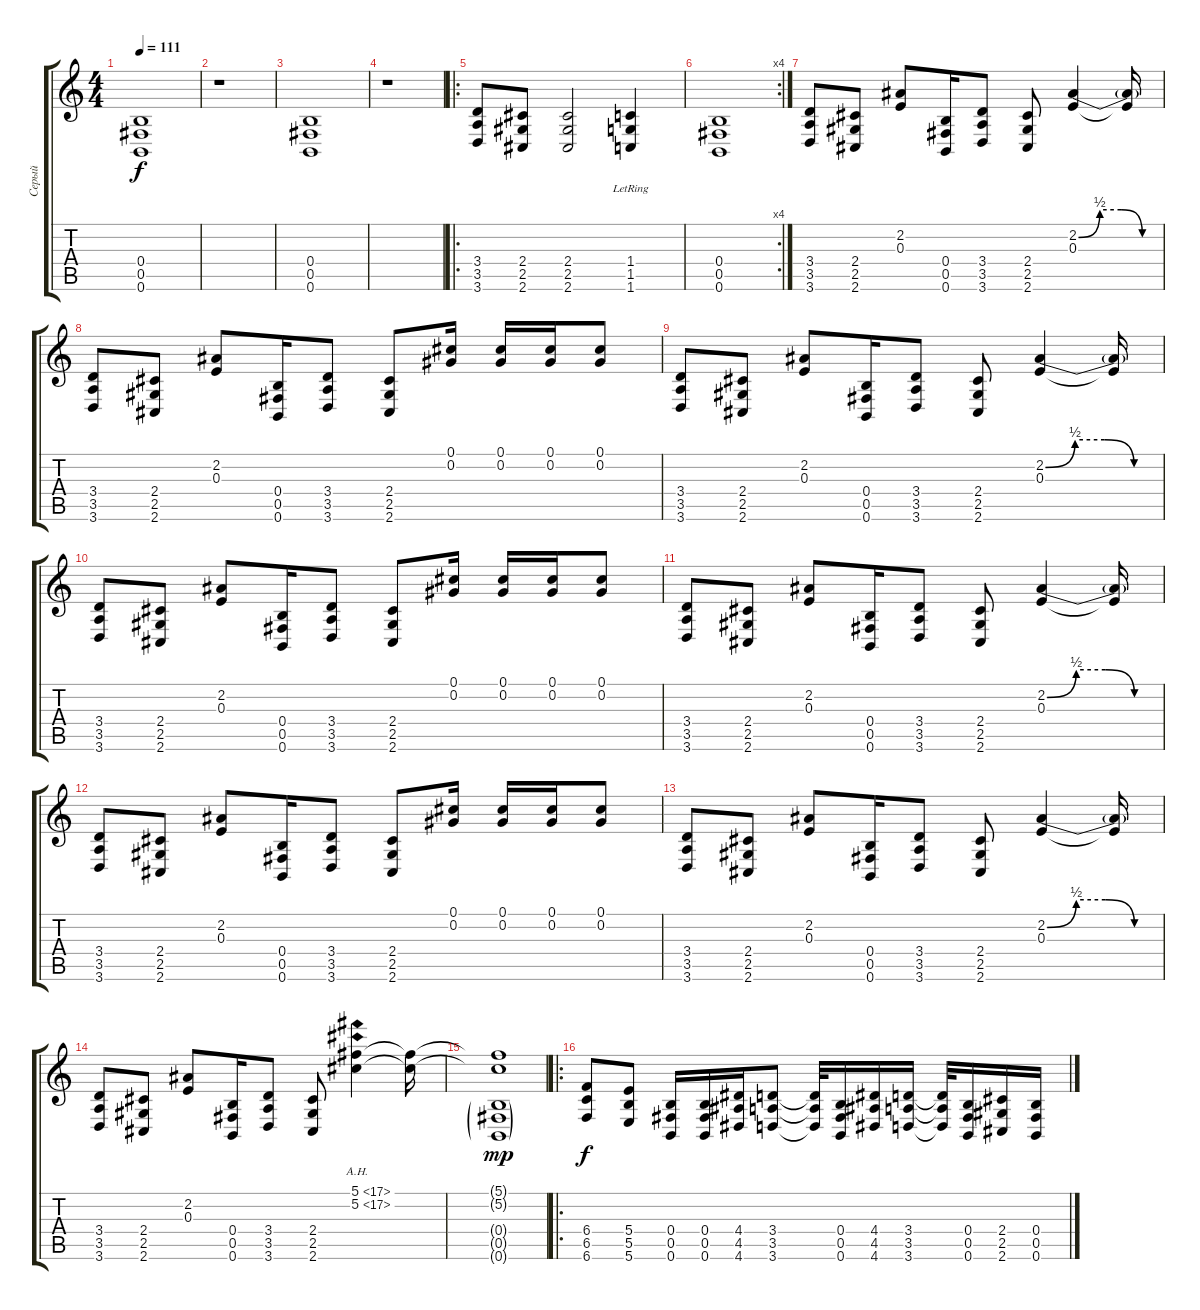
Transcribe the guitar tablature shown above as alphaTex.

\track ("Серый" "Серый") {instrument distortionguitar}
\staff {score tabs}
\tuning (Db4 Ab3 E3 B2 Gb2 B1) {hide}
\ts (4 4)
\tempo 111
\clef g2
\ks c
(0.4 0.5 0.6).1{dy f} |
r.1 |
(0.4 0.5 0.6).1 |
r.1 |
\ro
(3.4 3.5 3.6).8 (2.4 2.5 2.6).8 (2.4 2.5 2.6).2 (1.4 1.5 1.6{lr}).4 |
\rc 4
(0.4 0.5 0.6).1 |
(3.4 3.5 3.6).8 (2.4 2.5 2.6).8 (2.2 0.3).8 (0.4 0.5 0.6).16 (3.4 3.5 3.6).8 (2.4 2.5 2.6).8 (2.2{be (custom 0 0 15 2 30 2 45 0 60 0)} 0.3).4 (2.2{t} 0.3{t}).16 |
(3.4 3.5 3.6).8 (2.4 2.5 2.6).8 (2.2 0.3).8 (0.4 0.5 0.6).16 (3.4 3.5 3.6).8 (2.4 2.5 2.6).8 (0.1 0.2).16 (0.1 0.2).16 (0.1 0.2).16 (0.1 0.2).8 |
(3.4 3.5 3.6).8 (2.4 2.5 2.6).8 (2.2 0.3).8 (0.4 0.5 0.6).16 (3.4 3.5 3.6).8 (2.4 2.5 2.6).8 (2.2{be (custom 0 0 15 2 30 2 45 0 60 0)} 0.3).4 (2.2{t} 0.3{t}).16 |
(3.4 3.5 3.6).8 (2.4 2.5 2.6).8 (2.2 0.3).8 (0.4 0.5 0.6).16 (3.4 3.5 3.6).8 (2.4 2.5 2.6).8 (0.1 0.2).16 (0.1 0.2).16 (0.1 0.2).16 (0.1 0.2).8 |
(3.4 3.5 3.6).8 (2.4 2.5 2.6).8 (2.2 0.3).8 (0.4 0.5 0.6).16 (3.4 3.5 3.6).8 (2.4 2.5 2.6).8 (2.2{be (custom 0 0 15 2 30 2 45 0 60 0)} 0.3).4 (2.2{t} 0.3{t}).16 |
(3.4 3.5 3.6).8 (2.4 2.5 2.6).8 (2.2 0.3).8 (0.4 0.5 0.6).16 (3.4 3.5 3.6).8 (2.4 2.5 2.6).8 (0.1 0.2).16 (0.1 0.2).16 (0.1 0.2).16 (0.1 0.2).8 |
(3.4 3.5 3.6).8 (2.4 2.5 2.6).8 (2.2 0.3).8 (0.4 0.5 0.6).16 (3.4 3.5 3.6).8 (2.4 2.5 2.6).8 (2.2{be (custom 0 0 15 2 30 2 45 0 60 0)} 0.3).4 (2.2{t} 0.3{t}).16 |
(3.4 3.5 3.6).8 (2.4 2.5 2.6).8 (2.2 0.3).8 (0.4 0.5 0.6).16 (3.4 3.5 3.6).8 (2.4 2.5 2.6).8 (5.1{ah 12} 5.2{ah 12}).4 (5.1{t} 5.2{t}).16 |
(5.1{t} 5.2{t} 0.4{g} 0.5{g} 0.6{g}).1{dy mp} |
\ro
(6.4 6.5 6.6).8{dy f} (5.4 5.5 5.6).8 (0.4 0.5 0.6).16 (0.4 0.5 0.6).16 (4.4 4.5 4.6).16 (3.4 3.5 3.6).8 (3.4{t} 3.5{t} 3.6{t}).32 (0.4 0.5 0.6).16 (4.4 4.5 4.6).16 (3.4 3.5 3.6).16 (3.4{t} 3.5{t} 3.6{t}).32 (0.4 0.5 0.6).16 (2.4 2.5 2.6).16 (0.4 0.5 0.6).16
